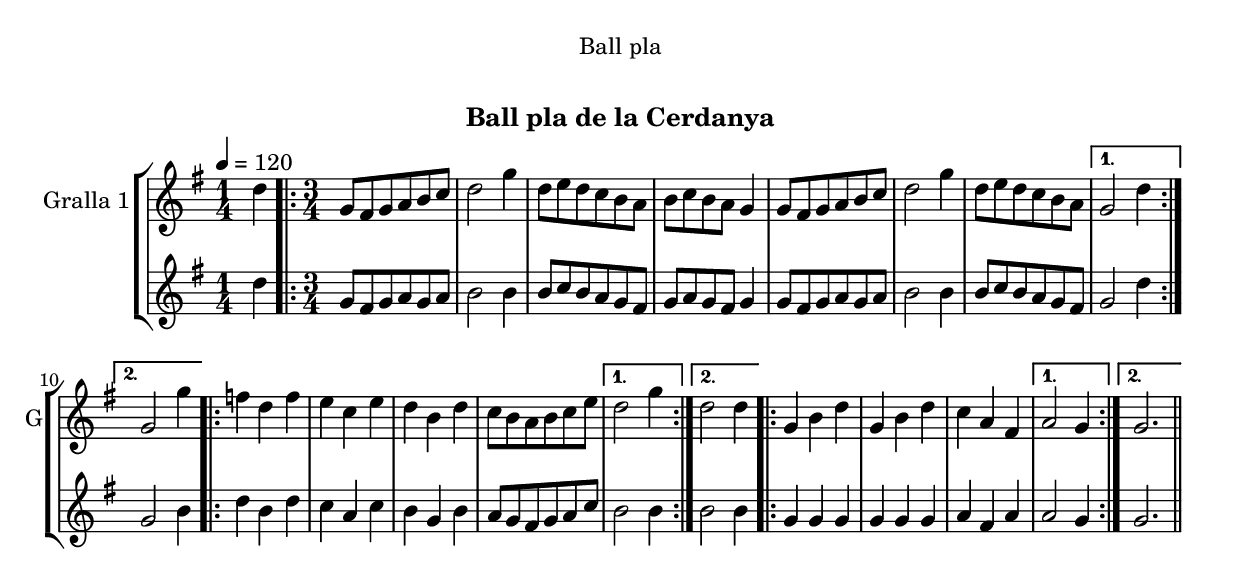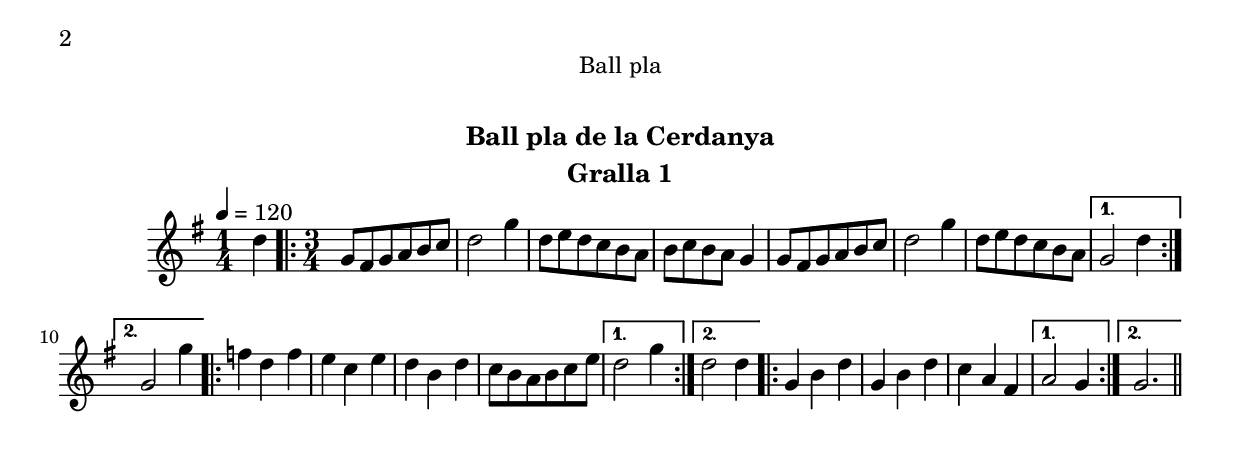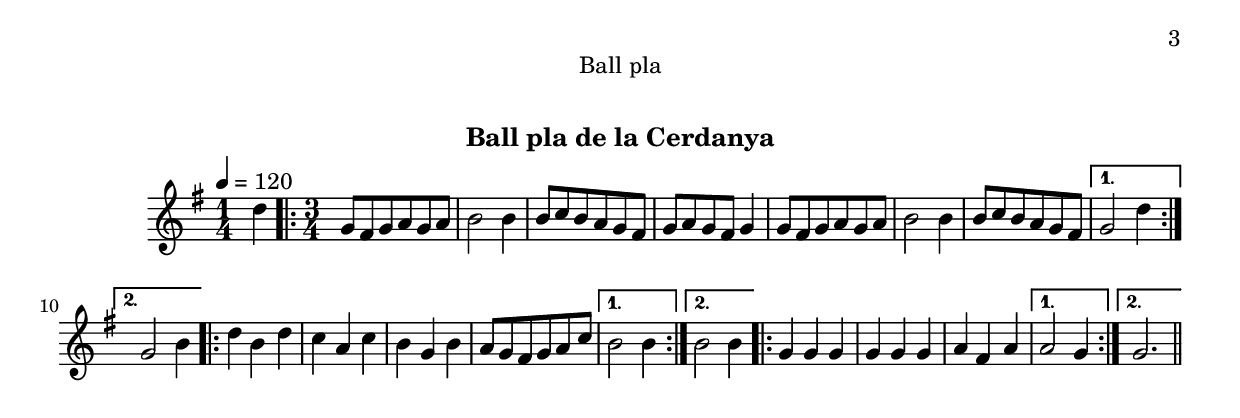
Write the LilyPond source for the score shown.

\version "2.22.1"

\header {
  dedication="Ball pla"
  title="  "
  subtitle="Ball pla de la Cerdanya"
  subsubtitle=""
  poet=""
  meter=""
  piece=""
  composer=""
  arranger=""
  opus=""
  instrument=""
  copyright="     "
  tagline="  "
}

liniaroAa =
\relative d''
{
  \tempo 4=120
  \clef treble
  \key g \major
  \time 1/4
  d4  |
  \time 3/4   \repeat volta 2 { g,8 fis g a b c  |
  d2 g4  |
  d8 e d c b a  |
  %05
  b8 c b a g4  |
  g8 fis g a b c  |
  d2 g4  |
  d8 e d c b a }
  \alternative { { g2 d'4 }
  %10
  { g,2 g'4 } }
  \repeat volta 2 { f4 d f  |
  e4 c e  |
  d4 b d  |
  c8 b a b c e }
  %15
  \alternative { { d2 g4 }
  { d2 d4 } }
  \repeat volta 2 { g,4 b d  |
  g,4 b d  |
  c4 a fis }
  %20
  \alternative { { a2 g4 }
  { g2. } } \bar "||"
}

liniaroAb =
\relative d''
{
  \tempo 4=120
  \clef treble
  \key g \major
  \time 1/4
  d4  |
  \time 3/4   \repeat volta 2 { g,8 fis g a g a  |
  b2 b4  |
  b8 c b a g fis  |
  %05
  g8 a g fis g4  |
  g8 fis g a g a  |
  b2 b4  |
  b8 c b a g fis }
  \alternative { { g2 d'4 }
  %10
  { g,2 b4 } }
  \repeat volta 2 { d4 b d  |
  c4 a c  |
  b4 g b  |
  a8 g fis g a c }
  %15
  \alternative { { b2 b4 }
  { b2 b4 } }
  \repeat volta 2 { g4 g g  |
  g4 g g  |
  a4 fis a }
  %20
  \alternative { { a2 g4 }
  { g2. } } \bar "||"
}

\bookpart {
  \score {
    \new StaffGroup {
      \override Score.RehearsalMark #'self-alignment-X = #LEFT
      <<
        \new Staff \with {instrumentName = #"Gralla 1" shortInstrumentName = #"G"} \liniaroAa
        \new Staff \with {instrumentName = #"" shortInstrumentName = #" "} \liniaroAb
      >>
    }
    \layout {}
  }
  \score { \unfoldRepeats
    \new StaffGroup {
      \override Score.RehearsalMark #'self-alignment-X = #LEFT
      <<
        \new Staff \with {instrumentName = #"Gralla 1" shortInstrumentName = #"G"} \liniaroAa
        \new Staff \with {instrumentName = #"" shortInstrumentName = #" "} \liniaroAb
      >>
    }
    \midi {
      \set Staff.midiInstrument = "oboe"
      \set DrumStaff.midiInstrument = "drums"
    }
  }
}

\bookpart {
  \header {instrument="Gralla 1"}
  \score {
    \new StaffGroup {
      \override Score.RehearsalMark #'self-alignment-X = #LEFT
      <<
        \new Staff \liniaroAa
      >>
    }
    \layout {}
  }
  \score { \unfoldRepeats
    \new StaffGroup {
      \override Score.RehearsalMark #'self-alignment-X = #LEFT
      <<
        \new Staff \liniaroAa
      >>
    }
    \midi {
      \set Staff.midiInstrument = "oboe"
      \set DrumStaff.midiInstrument = "drums"
    }
  }
}

\bookpart {
  \header {instrument=""}
  \score {
    \new StaffGroup {
      \override Score.RehearsalMark #'self-alignment-X = #LEFT
      <<
        \new Staff \liniaroAb
      >>
    }
    \layout {}
  }
  \score { \unfoldRepeats
    \new StaffGroup {
      \override Score.RehearsalMark #'self-alignment-X = #LEFT
      <<
        \new Staff \liniaroAb
      >>
    }
    \midi {
      \set Staff.midiInstrument = "oboe"
      \set DrumStaff.midiInstrument = "drums"
    }
  }
}

